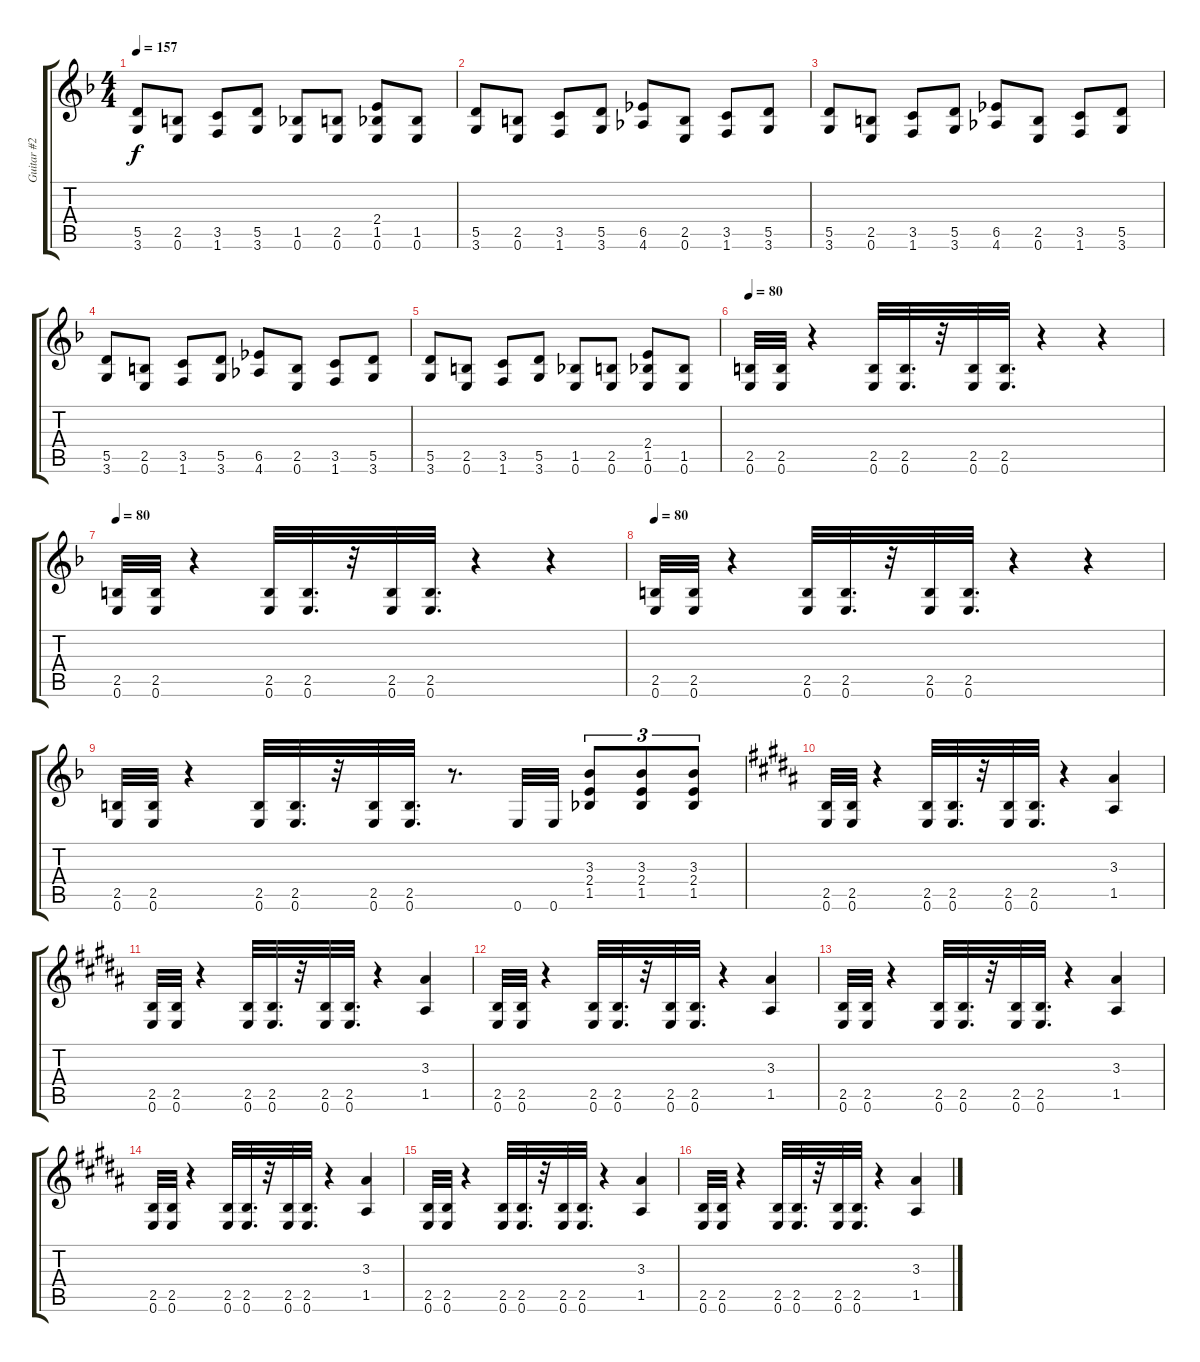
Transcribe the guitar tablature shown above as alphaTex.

\track ("Guitar #2" "Guitar #2") {instrument distortionguitar}
\staff {score tabs}
\tuning (E4 B3 G3 D3 A2 E2) {hide}
\ts (4 4)
\tempo 157
\clef g2
\ks f
(5.5 3.6).8{dy f} (2.5 0.6).8 (3.5 1.6).8 (5.5 3.6).8 (1.5 0.6).8 (2.5 0.6).8 (2.4 1.5 0.6).8 (1.5 0.6).8 |
(5.5 3.6).8 (2.5 0.6).8 (3.5 1.6).8 (5.5 3.6).8 (6.5 4.6).8 (2.5 0.6).8 (3.5 1.6).8 (5.5 3.6).8 |
(5.5 3.6).8 (2.5 0.6).8 (3.5 1.6).8 (5.5 3.6).8 (6.5 4.6).8 (2.5 0.6).8 (3.5 1.6).8 (5.5 3.6).8 |
(5.5 3.6).8 (2.5 0.6).8 (3.5 1.6).8 (5.5 3.6).8 (6.5 4.6).8 (2.5 0.6).8 (3.5 1.6).8 (5.5 3.6).8 |
(5.5 3.6).8 (2.5 0.6).8 (3.5 1.6).8 (5.5 3.6).8 (1.5 0.6).8 (2.5 0.6).8 (2.4 1.5 0.6).8 (1.5 0.6).8 |
\tempo 80
(2.5 0.6).32 (2.5 0.6).32 r.4 (2.5 0.6).32 (2.5 0.6).32{d} r.32 (2.5 0.6).32 (2.5 0.6).32{d} r.4 r.4 |
\tempo 80
(2.5 0.6).32 (2.5 0.6).32 r.4 (2.5 0.6).32 (2.5 0.6).32{d} r.32 (2.5 0.6).32 (2.5 0.6).32{d} r.4 r.4 |
\tempo 80
(2.5 0.6).32 (2.5 0.6).32 r.4 (2.5 0.6).32 (2.5 0.6).32{d} r.32 (2.5 0.6).32 (2.5 0.6).32{d} r.4 r.4 |
(2.5 0.6).32 (2.5 0.6).32 r.4 (2.5 0.6).32 (2.5 0.6).32{d} r.32 (2.5 0.6).32 (2.5 0.6).32{d} r.8{d} 0.6.32 0.6.32 (3.3 2.4 1.5).8{tu (3 2)} (3.3 2.4 1.5).8{tu (3 2)} (3.3 2.4 1.5).8{tu (3 2)} |
\ks b
(2.5 0.6).32 (2.5 0.6).32 r.4 (2.5 0.6).32 (2.5 0.6).32{d} r.32 (2.5 0.6).32 (2.5 0.6).32{d} r.4 (3.3 1.5).4 |
\ks g#minor
(2.5 0.6).32 (2.5 0.6).32 r.4 (2.5 0.6).32 (2.5 0.6).32{d} r.32 (2.5 0.6).32 (2.5 0.6).32{d} r.4 (3.3 1.5).4 |
(2.5 0.6).32 (2.5 0.6).32 r.4 (2.5 0.6).32 (2.5 0.6).32{d} r.32 (2.5 0.6).32 (2.5 0.6).32{d} r.4 (3.3 1.5).4 |
(2.5 0.6).32 (2.5 0.6).32 r.4 (2.5 0.6).32 (2.5 0.6).32{d} r.32 (2.5 0.6).32 (2.5 0.6).32{d} r.4 (3.3 1.5).4 |
\ks b
(2.5 0.6).32 (2.5 0.6).32 r.4 (2.5 0.6).32 (2.5 0.6).32{d} r.32 (2.5 0.6).32 (2.5 0.6).32{d} r.4 (3.3 1.5).4 |
\ks g#minor
(2.5 0.6).32 (2.5 0.6).32 r.4 (2.5 0.6).32 (2.5 0.6).32{d} r.32 (2.5 0.6).32 (2.5 0.6).32{d} r.4 (3.3 1.5).4 |
(2.5 0.6).32 (2.5 0.6).32 r.4 (2.5 0.6).32 (2.5 0.6).32{d} r.32 (2.5 0.6).32 (2.5 0.6).32{d} r.4 (3.3 1.5).4
